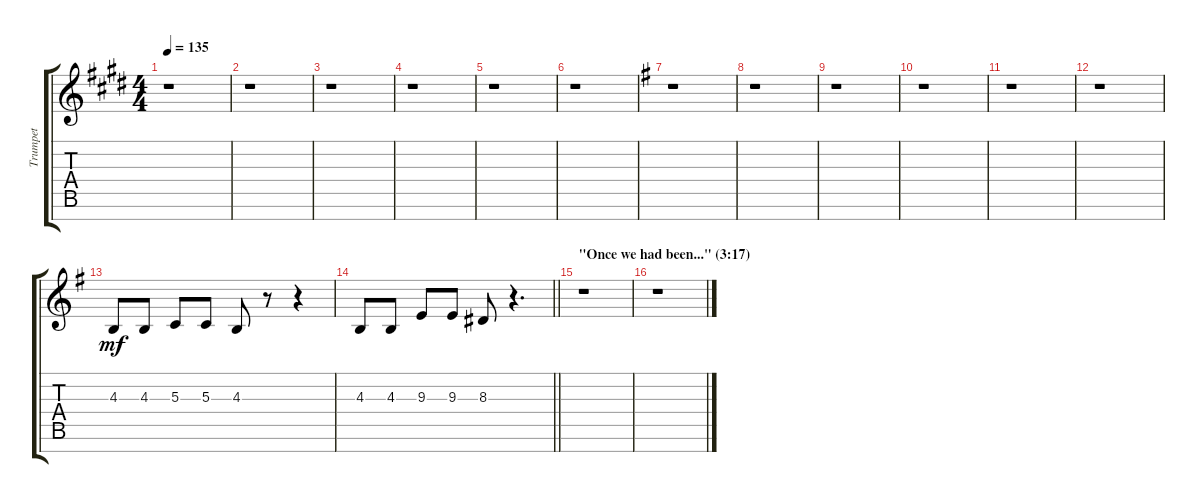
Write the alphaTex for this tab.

\track ("Trumpet" "Trumpet") {instrument trumpet}
\staff {score tabs}
\tuning (E4 B3 G3 D3 A2 E2 B1) {hide}
\ts (4 4)
\tempo 135
\clef g2
\ks c#minor
r.1{dy mf} |
r.1 |
r.1 |
r.1 |
r.1 |
r.1 |
\ks eminor
r.1 |
r.1 |
r.1 |
r.1 |
r.1 |
r.1 |
4.3.8 4.3.8 5.3.8 5.3.8 4.3.8 r.8 r.4 |
\barLineRight lightlight
4.3.8 4.3.8 9.3.8 9.3.8 8.3.8 r.4{d} |
\section ("" "\"Once we had been...\" (3:17)")
r.1 |
r.1
